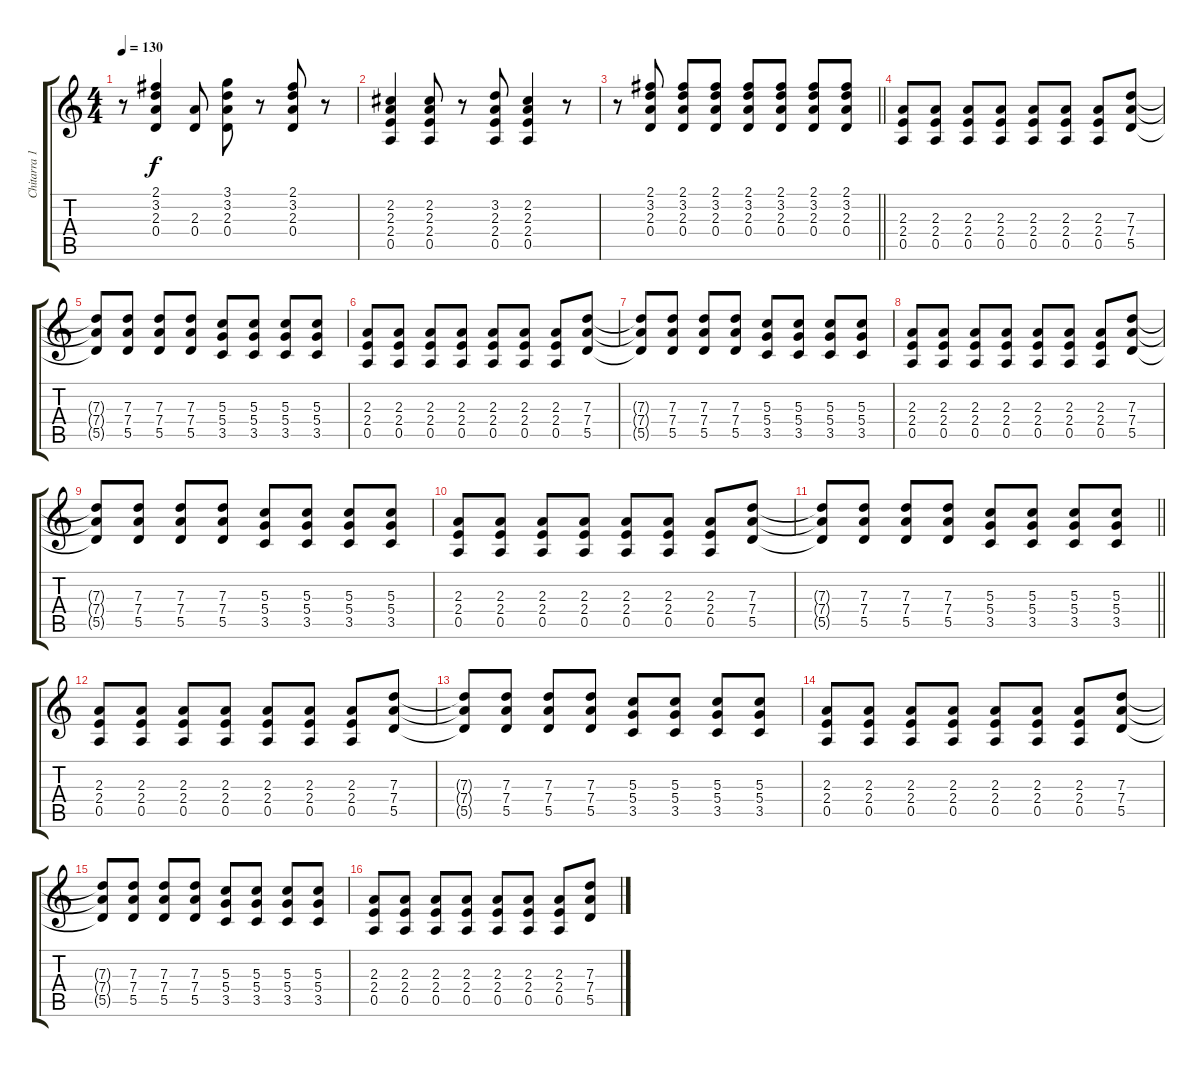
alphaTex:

\track ("Chitarra 1" "Chitarra 1") {instrument overdrivenguitar}
\staff {score tabs}
\tuning (E4 B3 G3 D3 A2 E2) {hide}
\ts (4 4)
\tempo 130
\clef g2
\ks c
r.8{dy f} (2.1 3.2 2.3 0.4).4 (2.3 0.4).8 (3.1 3.2 2.3 0.4).8 r.8 (2.1 3.2 2.3 0.4).8 r.8 |
(2.2 2.3 2.4 0.5).4 (2.2 2.3 2.4 0.5).8 r.8 (3.2 2.3 2.4 0.5).8 (2.2 2.3 2.4 0.5).4 r.8 |
\barLineRight lightlight
r.8 (2.1 3.2 2.3 0.4).8 (2.1 3.2 2.3 0.4).8 (2.1 3.2 2.3 0.4).8 (2.1 3.2 2.3 0.4).8 (2.1 3.2 2.3 0.4).8 (2.1 3.2 2.3 0.4).8 (2.1 3.2 2.3 0.4).8 |
(2.3 2.4 0.5).8 (2.3 2.4 0.5).8 (2.3 2.4 0.5).8 (2.3 2.4 0.5).8 (2.3 2.4 0.5).8 (2.3 2.4 0.5).8 (2.3 2.4 0.5).8 (7.3 7.4 5.5).8 |
(7.3{t} 7.4{t} 5.5{t}).8 (7.3 7.4 5.5).8 (7.3 7.4 5.5).8 (7.3 7.4 5.5).8 (5.3 5.4 3.5).8 (5.3 5.4 3.5).8 (5.3 5.4 3.5).8 (5.3 5.4 3.5).8 |
(2.3 2.4 0.5).8 (2.3 2.4 0.5).8 (2.3 2.4 0.5).8 (2.3 2.4 0.5).8 (2.3 2.4 0.5).8 (2.3 2.4 0.5).8 (2.3 2.4 0.5).8 (7.3 7.4 5.5).8 |
(7.3{t} 7.4{t} 5.5{t}).8 (7.3 7.4 5.5).8 (7.3 7.4 5.5).8 (7.3 7.4 5.5).8 (5.3 5.4 3.5).8 (5.3 5.4 3.5).8 (5.3 5.4 3.5).8 (5.3 5.4 3.5).8 |
(2.3 2.4 0.5).8 (2.3 2.4 0.5).8 (2.3 2.4 0.5).8 (2.3 2.4 0.5).8 (2.3 2.4 0.5).8 (2.3 2.4 0.5).8 (2.3 2.4 0.5).8 (7.3 7.4 5.5).8 |
(7.3{t} 7.4{t} 5.5{t}).8 (7.3 7.4 5.5).8 (7.3 7.4 5.5).8 (7.3 7.4 5.5).8 (5.3 5.4 3.5).8 (5.3 5.4 3.5).8 (5.3 5.4 3.5).8 (5.3 5.4 3.5).8 |
(2.3 2.4 0.5).8 (2.3 2.4 0.5).8 (2.3 2.4 0.5).8 (2.3 2.4 0.5).8 (2.3 2.4 0.5).8 (2.3 2.4 0.5).8 (2.3 2.4 0.5).8 (7.3 7.4 5.5).8 |
\barLineRight lightlight
(7.3{t} 7.4{t} 5.5{t}).8 (7.3 7.4 5.5).8 (7.3 7.4 5.5).8 (7.3 7.4 5.5).8 (5.3 5.4 3.5).8 (5.3 5.4 3.5).8 (5.3 5.4 3.5).8 (5.3 5.4 3.5).8 |
(2.3 2.4 0.5).8 (2.3 2.4 0.5).8 (2.3 2.4 0.5).8 (2.3 2.4 0.5).8 (2.3 2.4 0.5).8 (2.3 2.4 0.5).8 (2.3 2.4 0.5).8 (7.3 7.4 5.5).8 |
(7.3{t} 7.4{t} 5.5{t}).8 (7.3 7.4 5.5).8 (7.3 7.4 5.5).8 (7.3 7.4 5.5).8 (5.3 5.4 3.5).8 (5.3 5.4 3.5).8 (5.3 5.4 3.5).8 (5.3 5.4 3.5).8 |
(2.3 2.4 0.5).8 (2.3 2.4 0.5).8 (2.3 2.4 0.5).8 (2.3 2.4 0.5).8 (2.3 2.4 0.5).8 (2.3 2.4 0.5).8 (2.3 2.4 0.5).8 (7.3 7.4 5.5).8 |
(7.3{t} 7.4{t} 5.5{t}).8 (7.3 7.4 5.5).8 (7.3 7.4 5.5).8 (7.3 7.4 5.5).8 (5.3 5.4 3.5).8 (5.3 5.4 3.5).8 (5.3 5.4 3.5).8 (5.3 5.4 3.5).8 |
(2.3 2.4 0.5).8 (2.3 2.4 0.5).8 (2.3 2.4 0.5).8 (2.3 2.4 0.5).8 (2.3 2.4 0.5).8 (2.3 2.4 0.5).8 (2.3 2.4 0.5).8 (7.3 7.4 5.5).8
